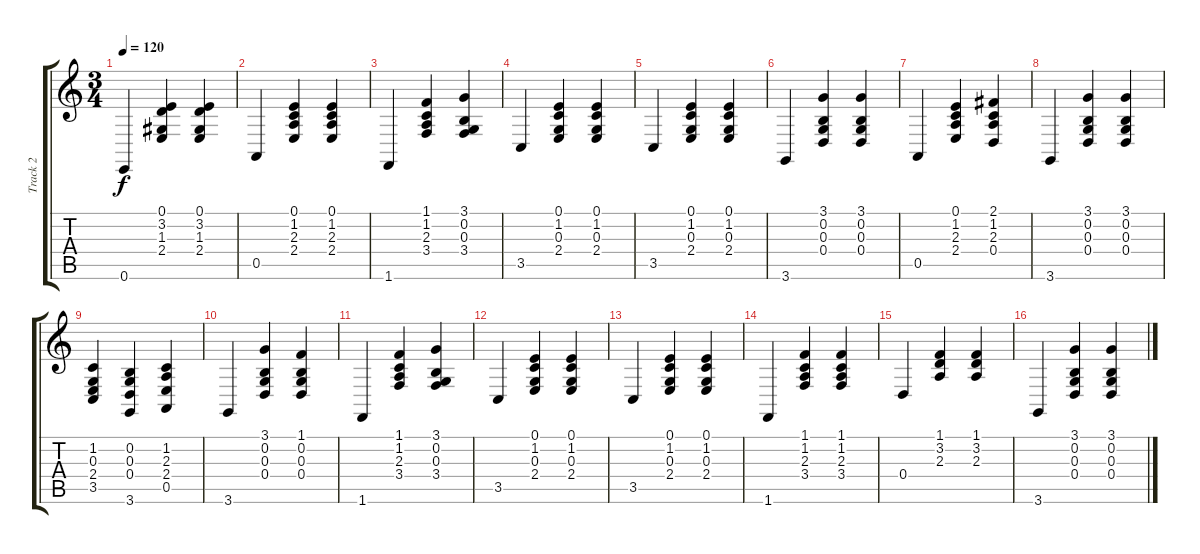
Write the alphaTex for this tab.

\track ("Track 2" "Track 2") {instrument acousticgrandpiano}
\staff {score tabs}
\tuning (E4 B3 G3 D3 A2 E2) {hide}
\ts (3 4)
\tempo 120
\clef g2
\ks c
0.6.4{dy f} (0.1 3.2 1.3 2.4).4 (0.1 3.2 1.3 2.4).4 |
0.5.4 (0.1 1.2 2.3 2.4).4 (0.1 1.2 2.3 2.4).4 |
1.6.4 (1.1 1.2 2.3 3.4).4 (3.1 0.2 0.3 3.4).4 |
3.5.4 (0.1 1.2 0.3 2.4).4 (0.1 1.2 0.3 2.4).4 |
3.5.4 (0.1 1.2 0.3 2.4).4 (0.1 1.2 0.3 2.4).4 |
3.6.4 (3.1 0.2 0.3 0.4).4 (3.1 0.2 0.3 0.4).4 |
0.5.4 (0.1 1.2 2.3 2.4).4 (2.1 1.2 2.3 0.4).4 |
3.6.4 (3.1 0.2 0.3 0.4).4 (3.1 0.2 0.3 0.4).4 |
(1.2 0.3 2.4 3.5).4 (0.2 0.3 0.4 3.6).4 (1.2 2.3 2.4 0.5).4 |
3.6.4 (3.1 0.2 0.3 0.4).4 (1.1 0.2 0.3 0.4).4 |
1.6.4 (1.1 1.2 2.3 3.4).4 (3.1 0.2 0.3 3.4).4 |
3.5.4 (0.1 1.2 0.3 2.4).4 (0.1 1.2 0.3 2.4).4 |
3.5.4 (0.1 1.2 0.3 2.4).4 (0.1 1.2 0.3 2.4).4 |
1.6.4 (1.1 1.2 2.3 3.4).4 (1.1 1.2 2.3 3.4).4 |
0.4.4 (1.1 3.2 2.3).4 (1.1 3.2 2.3).4 |
3.6.4 (3.1 0.2 0.3 0.4).4 (3.1 0.2 0.3 0.4).4
